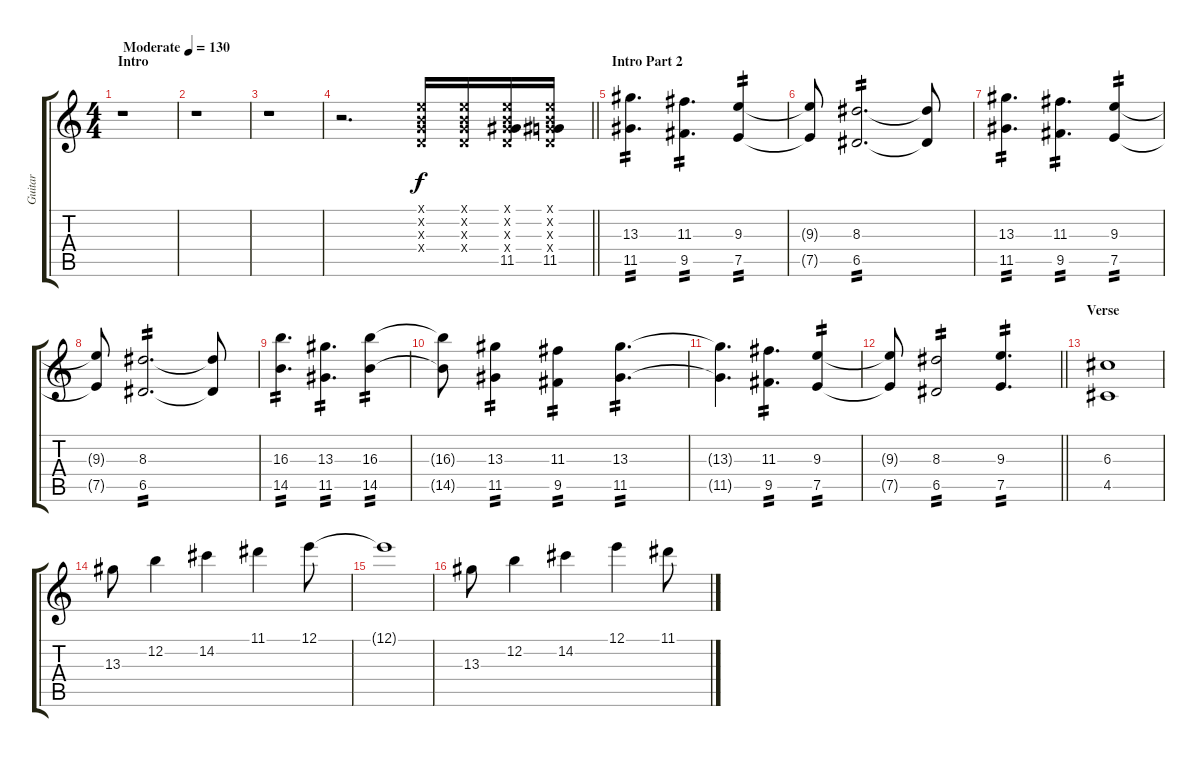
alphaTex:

\track ("Guitar" "Guitar") {instrument distortionguitar}
\staff {score tabs}
\tuning (E4 B3 G3 D3 A2 E2) {hide}
\ts (4 4)
\section ("" "Intro")
\tempo (130 "Moderate")
\clef g2
\ks c
r.1{dy f instrument distortionguitar} |
r.1 |
r.1 |
\barLineRight lightlight
r.2{d} (0.1{x} 0.2{x} 0.3{x} 0.4{x}).16 (0.1{x} 0.2{x} 0.3{x} 0.4{x}).16 (0.1{x} 0.2{x} 0.3{x} 0.4{x} 11.5).16 (0.1{x} 0.2{x} 0.3{x} 0.4{x} 11.5).16 |
\section ("" "Intro Part 2")
(13.3 11.5).4{d tp 2} (11.3 9.5).4{d tp 2} (9.3 7.5).4{tp 2} |
(9.3{t} 7.5{t}).8 (8.3 6.5).2{d tp 2} (8.3{t} 6.5{t}).8 |
(13.3 11.5).4{d tp 2} (11.3 9.5).4{d tp 2} (9.3 7.5).4{tp 2} |
(9.3{t} 7.5{t}).8 (8.3 6.5).2{d tp 2} (8.3{t} 6.5{t}).8 |
(16.3 14.5).4{d tp 2} (13.3 11.5).4{d tp 2} (16.3 14.5).4{tp 2} |
(16.3{t} 14.5{t}).8 (13.3 11.5).4{tp 2} (11.3 9.5).4{tp 2} (13.3 11.5).4{d tp 2} |
(13.3{t} 11.5{t}).4{d} (11.3 9.5).4{d tp 2} (9.3 7.5).4{tp 2} |
\barLineRight lightlight
(9.3{t} 7.5{t}).8 (8.3 6.5).2{tp 2} (9.3 7.5).4{d tp 2} |
\section ("" "Verse")
(6.3 4.5).1 |
13.3.8 12.2.4 14.2.4 11.1.4 12.1.8 |
12.1{t}.1 |
13.3.8 12.2.4 14.2.4 12.1.4 11.1.8
